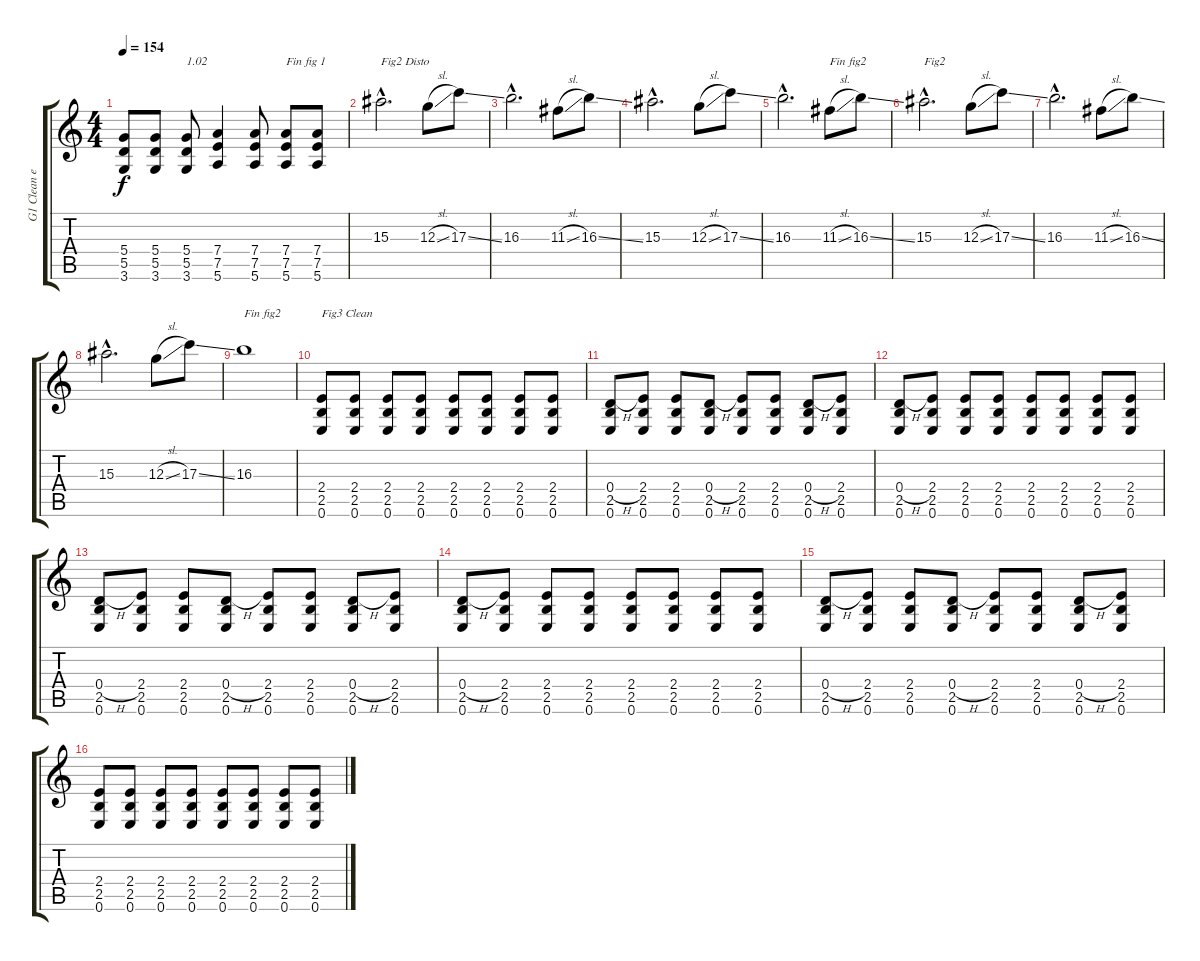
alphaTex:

\track ("G1 Clean et Disto" "G1 Clean e") {instrument acousticguitarsteel}
\staff {score tabs}
\tuning (E4 B3 G3 D3 A2 E2) {hide}
\ts (4 4)
\tempo 154
\clef g2
\ks c
(5.4 5.5 3.6).8{dy f} (5.4 5.5 3.6).8 (5.4 5.5 3.6).8{txt "1.02"} (7.4 7.5 5.6).4 (7.4 7.5 5.6).8 (7.4 7.5 5.6).8{txt "Fin fig 1"} (7.4 7.5 5.6).8 |
15.3{hac}.2{d txt "Fig2 Disto" instrument overdrivenguitar} 12.3{sl}.8 17.3{ss}.8 |
16.3{hac}.2{d} 11.3{sl}.8 16.3{ss}.8 |
15.3{hac}.2{d} 12.3{sl}.8 17.3{ss}.8 |
16.3{hac}.2{d} 11.3{sl}.8{txt "Fin fig2"} 16.3{ss}.8 |
15.3{hac}.2{d txt "Fig2"} 12.3{sl}.8 17.3{ss}.8 |
16.3{hac}.2{d} 11.3{sl}.8 16.3{ss}.8 |
15.3{hac}.2{d} 12.3{sl}.8 17.3{ss}.8 |
16.3.1{txt "Fin fig2"} |
(2.4 2.5 0.6).8{txt "Fig3 Clean" instrument acousticguitarsteel} (2.4 2.5 0.6).8 (2.4 2.5 0.6).8 (2.4 2.5 0.6).8 (2.4 2.5 0.6).8 (2.4 2.5 0.6).8 (2.4 2.5 0.6).8 (2.4 2.5 0.6).8 |
(0.4{h} 2.5 0.6).8 (2.4 2.5 0.6).8 (2.4 2.5 0.6).8 (0.4{h} 2.5 0.6).8 (2.4 2.5 0.6).8 (2.4 2.5 0.6).8 (0.4{h} 2.5 0.6).8 (2.4 2.5 0.6).8 |
(0.4{h} 2.5 0.6).8 (2.4 2.5 0.6).8 (2.4 2.5 0.6).8 (2.4 2.5 0.6).8 (2.4 2.5 0.6).8 (2.4 2.5 0.6).8 (2.4 2.5 0.6).8 (2.4 2.5 0.6).8 |
(0.4{h} 2.5 0.6).8 (2.4 2.5 0.6).8 (2.4 2.5 0.6).8 (0.4{h} 2.5 0.6).8 (2.4 2.5 0.6).8 (2.4 2.5 0.6).8 (0.4{h} 2.5 0.6).8 (2.4 2.5 0.6).8 |
(0.4{h} 2.5 0.6).8 (2.4 2.5 0.6).8 (2.4 2.5 0.6).8 (2.4 2.5 0.6).8 (2.4 2.5 0.6).8 (2.4 2.5 0.6).8 (2.4 2.5 0.6).8 (2.4 2.5 0.6).8 |
(0.4{h} 2.5 0.6).8 (2.4 2.5 0.6).8 (2.4 2.5 0.6).8 (0.4{h} 2.5 0.6).8 (2.4 2.5 0.6).8 (2.4 2.5 0.6).8 (0.4{h} 2.5 0.6).8 (2.4 2.5 0.6).8 |
(2.4 2.5 0.6).8 (2.4 2.5 0.6).8 (2.4 2.5 0.6).8 (2.4 2.5 0.6).8 (2.4 2.5 0.6).8 (2.4 2.5 0.6).8 (2.4 2.5 0.6).8 (2.4 2.5 0.6).8
